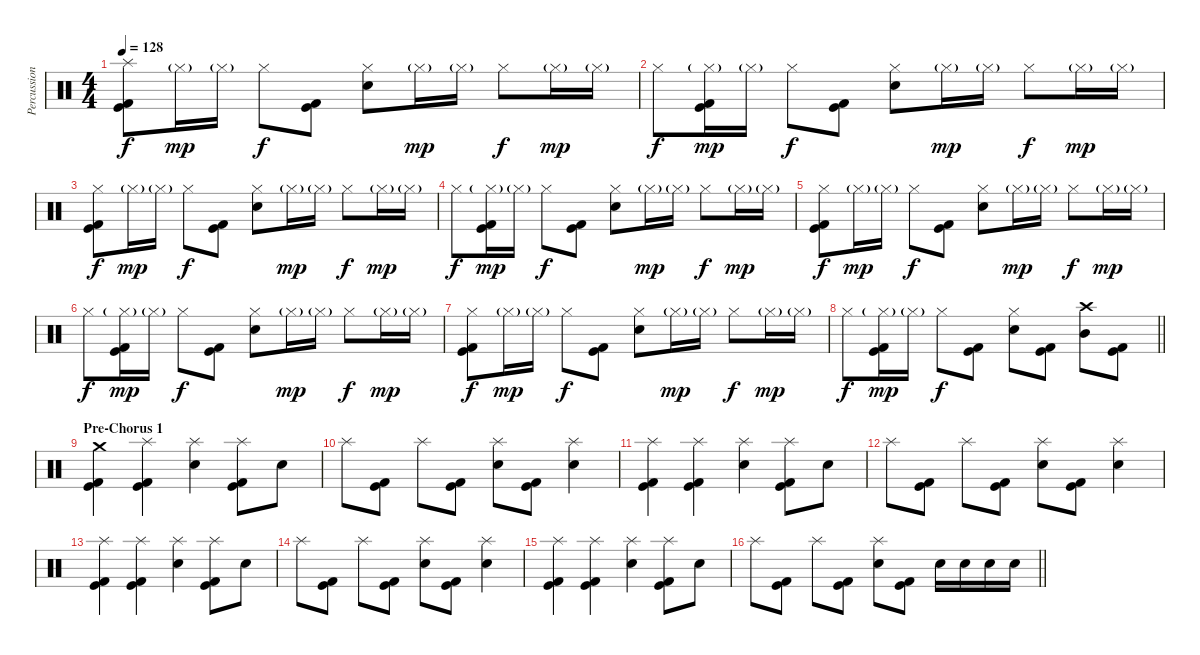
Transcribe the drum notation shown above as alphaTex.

\track ("Percussion" "Percussion") {instrument percussion}
\staff {score}
\articulation defaults
\ts (4 4)
\tempo 128
\clef neutral
\ks c
("Splash (hit)" "Kick (hit)" "Kick (hit) 2").8{dy f} "Hi-Hat (closed)"{g}.16{dy mp} "Hi-Hat (closed)"{g}.16 "Hi-Hat (closed)".8{dy f} ("Kick (hit)" "Kick (hit) 2").8 ("Electric Snare (hit)" "Hi-Hat (closed)").8 "Hi-Hat (closed)"{g}.16{dy mp} "Hi-Hat (closed)"{g}.16 "Hi-Hat (closed)".8{dy f} "Hi-Hat (closed)"{g}.16{dy mp} "Hi-Hat (closed)"{g}.16 |
"Hi-Hat (closed)".8{dy f} ("Hi-Hat (closed)"{g} "Kick (hit)" "Kick (hit) 2").16{dy mp} "Hi-Hat (closed)"{g}.16 "Hi-Hat (closed)".8{dy f} ("Kick (hit)" "Kick (hit) 2").8 ("Electric Snare (hit)" "Hi-Hat (closed)").8 "Hi-Hat (closed)"{g}.16{dy mp} "Hi-Hat (closed)"{g}.16 "Hi-Hat (closed)".8{dy f} "Hi-Hat (closed)"{g}.16{dy mp} "Hi-Hat (closed)"{g}.16 |
("Hi-Hat (closed)" "Kick (hit)" "Kick (hit) 2").8{dy f} "Hi-Hat (closed)"{g}.16{dy mp} "Hi-Hat (closed)"{g}.16 "Hi-Hat (closed)".8{dy f} ("Kick (hit)" "Kick (hit) 2").8 ("Electric Snare (hit)" "Hi-Hat (closed)").8 "Hi-Hat (closed)"{g}.16{dy mp} "Hi-Hat (closed)"{g}.16 "Hi-Hat (closed)".8{dy f} "Hi-Hat (closed)"{g}.16{dy mp} "Hi-Hat (closed)"{g}.16 |
"Hi-Hat (closed)".8{dy f} ("Hi-Hat (closed)"{g} "Kick (hit)" "Kick (hit) 2").16{dy mp} "Hi-Hat (closed)"{g}.16 "Hi-Hat (closed)".8{dy f} ("Kick (hit)" "Kick (hit) 2").8 ("Electric Snare (hit)" "Hi-Hat (closed)").8 "Hi-Hat (closed)"{g}.16{dy mp} "Hi-Hat (closed)"{g}.16 "Hi-Hat (closed)".8{dy f} "Hi-Hat (closed)"{g}.16{dy mp} "Hi-Hat (closed)"{g}.16 |
("Hi-Hat (closed)" "Kick (hit)" "Kick (hit) 2").8{dy f} "Hi-Hat (closed)"{g}.16{dy mp} "Hi-Hat (closed)"{g}.16 "Hi-Hat (closed)".8{dy f} ("Kick (hit)" "Kick (hit) 2").8 ("Electric Snare (hit)" "Hi-Hat (closed)").8 "Hi-Hat (closed)"{g}.16{dy mp} "Hi-Hat (closed)"{g}.16 "Hi-Hat (closed)".8{dy f} "Hi-Hat (closed)"{g}.16{dy mp} "Hi-Hat (closed)"{g}.16 |
"Hi-Hat (closed)".8{dy f} ("Hi-Hat (closed)"{g} "Kick (hit)" "Kick (hit) 2").16{dy mp} "Hi-Hat (closed)"{g}.16 "Hi-Hat (closed)".8{dy f} ("Kick (hit)" "Kick (hit) 2").8 ("Electric Snare (hit)" "Hi-Hat (closed)").8 "Hi-Hat (closed)"{g}.16{dy mp} "Hi-Hat (closed)"{g}.16 "Hi-Hat (closed)".8{dy f} "Hi-Hat (closed)"{g}.16{dy mp} "Hi-Hat (closed)"{g}.16 |
("Hi-Hat (closed)" "Kick (hit)" "Kick (hit) 2").8{dy f} "Hi-Hat (closed)"{g}.16{dy mp} "Hi-Hat (closed)"{g}.16 "Hi-Hat (closed)".8{dy f} ("Kick (hit)" "Kick (hit) 2").8 ("Electric Snare (hit)" "Hi-Hat (closed)").8 "Hi-Hat (closed)"{g}.16{dy mp} "Hi-Hat (closed)"{g}.16 "Hi-Hat (closed)".8{dy f} "Hi-Hat (closed)"{g}.16{dy mp} "Hi-Hat (closed)"{g}.16 |
\barLineRight lightlight "Hi-Hat (closed)".8{dy f}
("Hi-Hat (closed)"{g} "Kick (hit)" "Kick (hit) 2").16{dy mp} "Hi-Hat (closed)"{g}.16 "Hi-Hat (closed)".8{dy f} ("Kick (hit)" "Kick (hit) 2").8 ("Electric Snare (hit)" "Hi-Hat (closed)").8 ("Kick (hit)" "Kick (hit) 2").8 ("Crash high (hit)" "Mid Tom (hit)").8 ("Kick (hit)" "Kick (hit) 2").8 |
\section ("" "Pre-Chorus 1")
("Crash medium (hit)" "Kick (hit)" "Kick (hit) 2").4 ("Splash (hit)" "Kick (hit)" "Kick (hit) 2").4 ("Electric Snare (hit)" "Splash (hit)").4 ("Splash (hit)" "Kick (hit)" "Kick (hit) 2").8 "Electric Snare (hit)".8 |
"Splash (hit)".8 ("Kick (hit)" "Kick (hit) 2").8 "Splash (hit)".8 ("Kick (hit)" "Kick (hit) 2").8 ("Electric Snare (hit)" "Splash (hit)").8 ("Kick (hit)" "Kick (hit) 2").8 ("Electric Snare (hit)" "Splash (hit)").4 |
("Splash (hit)" "Kick (hit)" "Kick (hit) 2").4 ("Splash (hit)" "Kick (hit)" "Kick (hit) 2").4 ("Electric Snare (hit)" "Splash (hit)").4 ("Splash (hit)" "Kick (hit)" "Kick (hit) 2").8 "Electric Snare (hit)".8 |
"Splash (hit)".8 ("Kick (hit)" "Kick (hit) 2").8 "Splash (hit)".8 ("Kick (hit)" "Kick (hit) 2").8 ("Electric Snare (hit)" "Splash (hit)").8 ("Kick (hit)" "Kick (hit) 2").8 ("Electric Snare (hit)" "Splash (hit)").4 |
("Splash (hit)" "Kick (hit)" "Kick (hit) 2").4 ("Splash (hit)" "Kick (hit)" "Kick (hit) 2").4 ("Electric Snare (hit)" "Splash (hit)").4 ("Splash (hit)" "Kick (hit)" "Kick (hit) 2").8 "Electric Snare (hit)".8 |
"Splash (hit)".8 ("Kick (hit)" "Kick (hit) 2").8 "Splash (hit)".8 ("Kick (hit)" "Kick (hit) 2").8 ("Electric Snare (hit)" "Splash (hit)").8 ("Kick (hit)" "Kick (hit) 2").8 ("Electric Snare (hit)" "Splash (hit)").4 |
("Splash (hit)" "Kick (hit)" "Kick (hit) 2").4 ("Splash (hit)" "Kick (hit)" "Kick (hit) 2").4 ("Electric Snare (hit)" "Splash (hit)").4 ("Splash (hit)" "Kick (hit)" "Kick (hit) 2").8 "Electric Snare (hit)".8 |
\barLineRight lightlight "Splash (hit)".8
("Kick (hit)" "Kick (hit) 2").8 "Splash (hit)".8 ("Kick (hit)" "Kick (hit) 2").8 ("Electric Snare (hit)" "Splash (hit)").8 ("Kick (hit)" "Kick (hit) 2").8 "Electric Snare (hit)".16 "Electric Snare (hit)".16 "Electric Snare (hit)".16 "Electric Snare (hit)".16
